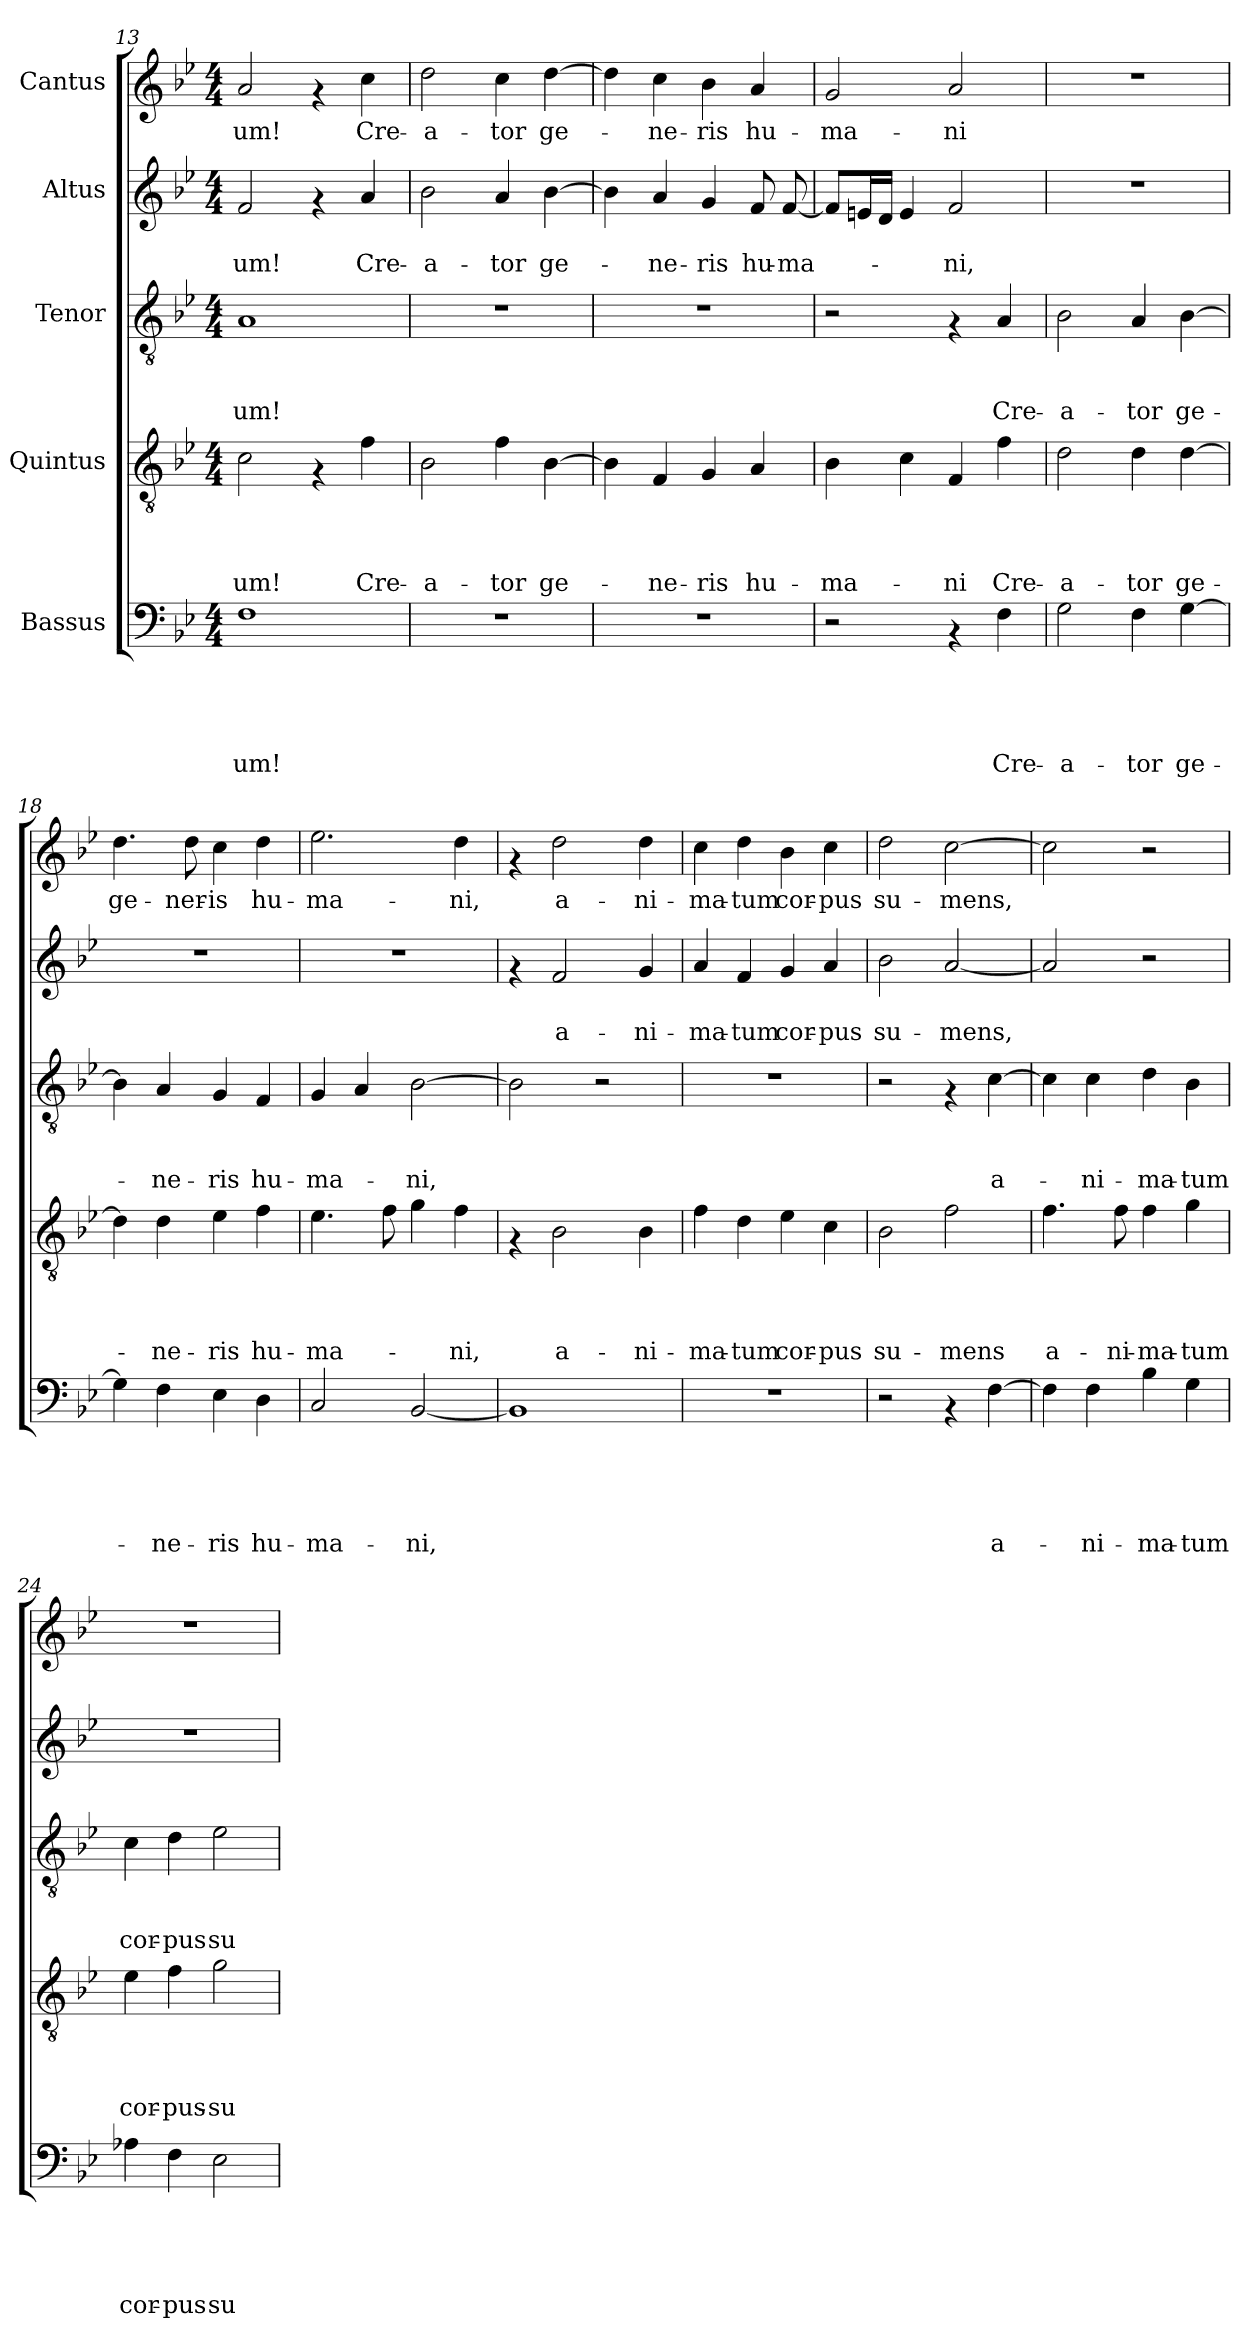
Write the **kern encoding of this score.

**kern	**text	**text	**text	**text	**text	**kern	**text	**text	**text	**text	**kern	**text	**text	**text	**kern	**text	**text	**kern	**text
*part5	*part5	*part5	*part5	*part5	*part5	*part4	*part4	*part4	*part4	*part4	*part3	*part3	*part3	*part3	*part2	*part2	*part2	*part1	*part1
*staff5	*staff5	*staff5	*staff5	*staff5	*staff5	*staff4	*staff4	*staff4	*staff4	*staff4	*staff3	*staff3	*staff3	*staff3	*staff2	*staff2	*staff2	*staff1	*staff1
*I"Bassus	*	*	*	*	*	*I"Quintus	*	*	*	*	*I"Tenor	*	*	*	*I"Altus	*	*	*I"Cantus	*
*clefF4	*	*	*	*	*	*clefGv2	*	*	*	*	*clefGv2	*	*	*	*clefG2	*	*	*clefG2	*
*k[b-e-]	*	*	*	*	*	*k[b-e-]	*	*	*	*	*k[b-e-]	*	*	*	*k[b-e-]	*	*	*k[b-e-]	*
*B-:	*	*	*	*	*	*B-:	*	*	*	*	*B-:	*	*	*	*B-:	*	*	*B-:	*
*M4/4	*	*	*	*	*	*M4/4	*	*	*	*	*M4/4	*	*	*	*M4/4	*	*	*M4/4	*
=13	=13	=13	=13	=13	=13	=13	=13	=13	=13	=13	=13	=13	=13	=13	=13	=13	=13	=13	=13
!	!	!	!	!	!LO:LY:b	!	!	!	!	!LO:LY:b	!	!	!	!LO:LY:b	!	!	!LO:LY:b	!	!LO:LY:b
1F	.	.	.	.	-um!	2c\	.	.	.	-um!	1A	.	.	-um!	2f/	.	-um!	2a/	-um!
.	.	.	.	.	.	4rF	.	.	.	.	.	.	.	.	4rf	.	.	4rf	.
!	!	!	!	!	!	!	!	!	!	!LO:LY:b	!	!	!	!	!	!	!LO:LY:b	!	!LO:LY:b
.	.	.	.	.	.	4f\	.	.	.	Cre-	.	.	.	.	4a/	.	Cre-	4cc\	Cre-
=14	=14	=14	=14	=14	=14	=14	=14	=14	=14	=14	=14	=14	=14	=14	=14	=14	=14	=14	=14
!	!	!	!	!	!	!	!	!	!	!LO:LY:b	!	!	!	!	!	!	!LO:LY:b	!	!LO:LY:b
1r	.	.	.	.	.	2B-\	.	.	.	-a-	1r	.	.	.	2b-\	.	-a-	2dd\	-a-
!	!	!	!	!	!	!	!	!	!	!LO:LY:b	!	!	!	!	!	!	!LO:LY:b	!	!LO:LY:b
.	.	.	.	.	.	4f\	.	.	.	-tor	.	.	.	.	4a/	.	-tor	4cc\	-tor
!	!	!	!	!	!	!	!	!	!	!LO:LY:b	!	!	!	!	!	!	!LO:LY:b	!	!LO:LY:b
.	.	.	.	.	.	[>4B-\	.	.	.	ge-	.	.	.	.	[>4b-\	.	ge-	[>4dd\	ge-
=15	=15	=15	=15	=15	=15	=15	=15	=15	=15	=15	=15	=15	=15	=15	=15	=15	=15	=15	=15
1r	.	.	.	.	.	4B-\]	.	.	.	.	1r	.	.	.	4b-\]	.	.	4dd\]	.
!	!	!	!	!	!	!	!	!	!	!LO:LY:b	!	!	!	!	!	!	!LO:LY:b	!	!LO:LY:b
.	.	.	.	.	.	4F/	.	.	.	-ne-	.	.	.	.	4a/	.	-ne-	4cc\	-ne-
!	!	!	!	!	!	!	!	!	!	!LO:LY:b	!	!	!	!	!	!	!LO:LY:b	!	!LO:LY:b
.	.	.	.	.	.	4G/	.	.	.	-ris	.	.	.	.	4g/	.	-ris	4b-\	-ris
!	!	!	!	!	!	!	!	!	!	!LO:LY:b	!	!	!	!	!	!	!LO:LY:b	!	!LO:LY:b
.	.	.	.	.	.	4A/	.	.	.	hu-	.	.	.	.	8f/	.	hu-	4a/	hu-
!	!	!	!	!	!	!	!	!	!	!	!	!	!	!	!	!	!LO:LY:b	!	!
.	.	.	.	.	.	.	.	.	.	.	.	.	.	.	[<8f/	.	-ma-	.	.
=16	=16	=16	=16	=16	=16	=16	=16	=16	=16	=16	=16	=16	=16	=16	=16	=16	=16	=16	=16
!	!	!	!	!	!	!	!	!	!	!LO:LY:b	!	!	!	!	!	!	!	!	!LO:LY:b
2r	.	.	.	.	.	4B-\	.	.	.	-ma-	2r	.	.	.	8f/L]	.	.	2g/	-ma-
.	.	.	.	.	.	.	.	.	.	.	.	.	.	.	16en/L	.	.	.	.
.	.	.	.	.	.	.	.	.	.	.	.	.	.	.	16d/JJ	.	.	.	.
.	.	.	.	.	.	4c\	.	.	.	.	.	.	.	.	4e/	.	.	.	.
!	!	!	!	!	!	!	!	!	!	!LO:LY:b	!	!	!	!	!	!	!LO:LY:b	!	!LO:LY:b
4rAA	.	.	.	.	.	4F/	.	.	.	-ni	4rF	.	.	.	2f/	.	-ni,	2a/	-ni
!	!	!	!	!	!LO:LY:b	!	!	!	!	!LO:LY:b	!	!	!	!LO:LY:b	!	!	!	!	!
4F\	.	.	.	.	Cre-	4f\	.	.	.	Cre-	4A/	.	.	Cre-	.	.	.	.	.
!!LO:PB:g=z
=17	=17	=17	=17	=17	=17	=17	=17	=17	=17	=17	=17	=17	=17	=17	=17	=17	=17	=17	=17
!	!	!	!	!	!LO:LY:b	!	!	!	!	!LO:LY:b	!	!	!	!LO:LY:b	!	!	!	!	!
2G\	.	.	.	.	-a-	2d\	.	.	.	-a-	2B-\	.	.	-a-	1r	.	.	1r	.
!	!	!	!	!	!LO:LY:b	!	!	!	!	!LO:LY:b	!	!	!	!LO:LY:b	!	!	!	!	!
4F\	.	.	.	.	-tor	4d\	.	.	.	-tor	4A/	.	.	-tor	.	.	.	.	.
!	!	!	!	!	!LO:LY:b	!	!	!	!	!LO:LY:b	!	!	!	!LO:LY:b	!	!	!	!	!
[>4G\	.	.	.	.	ge-	[>4d\	.	.	.	ge-	[>4B-\	.	.	ge-	.	.	.	.	.
=18	=18	=18	=18	=18	=18	=18	=18	=18	=18	=18	=18	=18	=18	=18	=18	=18	=18	=18	=18
!	!	!	!	!	!	!	!	!	!	!	!	!	!	!	!	!	!	!	!LO:LY:b
4G\]	.	.	.	.	.	4d\]	.	.	.	.	4B-\]	.	.	.	1r	.	.	4.dd\	ge-
!	!	!	!	!	!LO:LY:b	!	!	!	!	!LO:LY:b	!	!	!	!LO:LY:b	!	!	!	!	!
4F\	.	.	.	.	-ne-	4d\	.	.	.	-ne-	4A/	.	.	-ne-	.	.	.	.	.
!	!	!	!	!	!	!	!	!	!	!	!	!	!	!	!	!	!	!	!LO:LY:b
.	.	.	.	.	.	.	.	.	.	.	.	.	.	.	.	.	.	8dd\	-ner-
!	!	!	!	!	!LO:LY:b	!	!	!	!	!LO:LY:b	!	!	!	!LO:LY:b	!	!	!	!	!LO:LY:b
4E-\	.	.	.	.	-ris	4e-\	.	.	.	-ris	4G/	.	.	-ris	.	.	.	4cc\	-is
!	!	!	!	!	!LO:LY:b	!	!	!	!	!LO:LY:b	!	!	!	!LO:LY:b	!	!	!	!	!LO:LY:b
4D\	.	.	.	.	hu-	4f\	.	.	.	hu-	4F/	.	.	hu-	.	.	.	4dd\	hu-
=19	=19	=19	=19	=19	=19	=19	=19	=19	=19	=19	=19	=19	=19	=19	=19	=19	=19	=19	=19
!	!	!	!	!	!LO:LY:b	!	!	!	!	!LO:LY:b	!	!	!	!LO:LY:b	!	!	!	!	!LO:LY:b
2C/	.	.	.	.	-ma-	4.e-\	.	.	.	-ma-	4G/	.	.	-ma-	1r	.	.	2.ee-\	-ma-
.	.	.	.	.	.	.	.	.	.	.	4A/	.	.	.	.	.	.	.	.
.	.	.	.	.	.	8f\	.	.	.	.	.	.	.	.	.	.	.	.	.
!	!	!	!	!	!LO:LY:b	!	!	!	!	!	!	!	!	!LO:LY:b	!	!	!	!	!
[<2BB-/	.	.	.	.	-ni,	4g\	.	.	.	.	[>2B-\	.	.	-ni,	.	.	.	.	.
!	!	!	!	!	!	!	!	!	!	!LO:LY:b	!	!	!	!	!	!	!	!	!LO:LY:b
.	.	.	.	.	.	4f\	.	.	.	-ni,	.	.	.	.	.	.	.	4dd\	-ni,
=20	=20	=20	=20	=20	=20	=20	=20	=20	=20	=20	=20	=20	=20	=20	=20	=20	=20	=20	=20
1BB-]	.	.	.	.	.	4rF	.	.	.	.	2B-\]	.	.	.	4rf	.	.	4rf	.
!	!	!	!	!	!	!	!	!	!	!LO:LY:b	!	!	!	!	!	!	!LO:LY:b	!	!LO:LY:b
.	.	.	.	.	.	2B-\	.	.	.	a-	.	.	.	.	2f/	.	a-	2dd\	a-
.	.	.	.	.	.	.	.	.	.	.	2r	.	.	.	.	.	.	.	.
!	!	!	!	!	!	!	!	!	!	!LO:LY:b	!	!	!	!	!	!	!LO:LY:b	!	!LO:LY:b
.	.	.	.	.	.	4B-\	.	.	.	-ni-	.	.	.	.	4g/	.	-ni-	4dd\	-ni-
=21	=21	=21	=21	=21	=21	=21	=21	=21	=21	=21	=21	=21	=21	=21	=21	=21	=21	=21	=21
!	!	!	!	!	!	!	!	!	!	!LO:LY:b	!	!	!	!	!	!	!LO:LY:b	!	!LO:LY:b
1r	.	.	.	.	.	4f\	.	.	.	-ma-	1r	.	.	.	4a/	.	-ma-	4cc\	-ma-
!	!	!	!	!	!	!	!	!	!	!LO:LY:b	!	!	!	!	!	!	!LO:LY:b	!	!LO:LY:b
.	.	.	.	.	.	4d\	.	.	.	-tum	.	.	.	.	4f/	.	-tum	4dd\	-tum
!	!	!	!	!	!	!	!	!	!	!LO:LY:b	!	!	!	!	!	!	!LO:LY:b	!	!LO:LY:b
.	.	.	.	.	.	4e-\	.	.	.	cor-	.	.	.	.	4g/	.	cor-	4b-\	cor-
!	!	!	!	!	!	!	!	!	!	!LO:LY:b	!	!	!	!	!	!	!LO:LY:b	!	!LO:LY:b
.	.	.	.	.	.	4c\	.	.	.	-pus	.	.	.	.	4a/	.	-pus	4cc\	-pus
=22	=22	=22	=22	=22	=22	=22	=22	=22	=22	=22	=22	=22	=22	=22	=22	=22	=22	=22	=22
!	!	!	!	!	!	!	!	!	!	!LO:LY:b	!	!	!	!	!	!	!LO:LY:b	!	!LO:LY:b
2r	.	.	.	.	.	2B-\	.	.	.	su-	2r	.	.	.	2b-\	.	su-	2dd\	su-
!	!	!	!	!	!	!	!	!	!	!LO:LY:b	!	!	!	!	!	!	!LO:LY:b	!	!LO:LY:b
4rAA	.	.	.	.	.	2f\	.	.	.	-mens	4rF	.	.	.	[<2a/	.	-mens,	[>2cc\	-mens,
!	!	!	!	!	!LO:LY:b	!	!	!	!	!	!	!	!	!LO:LY:b	!	!	!	!	!
[>4F\	.	.	.	.	a-	.	.	.	.	.	[>4c\	.	.	a-	.	.	.	.	.
=23	=23	=23	=23	=23	=23	=23	=23	=23	=23	=23	=23	=23	=23	=23	=23	=23	=23	=23	=23
!	!	!	!	!	!	!	!	!	!	!LO:LY:b	!	!	!	!	!	!	!	!	!
4F\]	.	.	.	.	.	4.f\	.	.	.	a-	4c\]	.	.	.	2a/]	.	.	2cc\]	.
!	!	!	!	!	!LO:LY:b	!	!	!	!	!	!	!	!	!LO:LY:b	!	!	!	!	!
4F\	.	.	.	.	-ni-	.	.	.	.	.	4c\	.	.	-ni-	.	.	.	.	.
!	!	!	!	!	!	!	!	!	!	!LO:LY:b	!	!	!	!	!	!	!	!	!
.	.	.	.	.	.	8f\	.	.	.	-ni-	.	.	.	.	.	.	.	.	.
!	!	!	!	!	!LO:LY:b	!	!	!	!	!LO:LY:b	!	!	!	!LO:LY:b	!	!	!	!	!
4B-\	.	.	.	.	-ma-	4f\	.	.	.	-ma-	4d\	.	.	-ma-	2r	.	.	2r	.
!	!	!	!	!	!LO:LY:b	!	!	!	!	!LO:LY:b	!	!	!	!LO:LY:b	!	!	!	!	!
4G\	.	.	.	.	-tum	4g\	.	.	.	-tum	4B-\	.	.	-tum	.	.	.	.	.
=24	=24	=24	=24	=24	=24	=24	=24	=24	=24	=24	=24	=24	=24	=24	=24	=24	=24	=24	=24
!	!	!	!	!	!LO:LY:b	!	!	!	!	!LO:LY:b	!	!	!	!LO:LY:b	!	!	!	!	!
4A-X\	.	.	.	.	cor-	4e-\	.	.	.	cor-	4c\	.	.	cor-	1r	.	.	1r	.
!	!	!	!	!	!LO:LY:b	!	!	!	!	!LO:LY:b	!	!	!	!LO:LY:b	!	!	!	!	!
4F\	.	.	.	.	-pus	4f\	.	.	.	-pus-	4d\	.	.	-pus	.	.	.	.	.
!	!	!	!	!	!LO:LY:b	!	!	!	!	!LO:LY:b	!	!	!	!LO:LY:b	!	!	!	!	!
2E-\	.	.	.	.	su-	2g\	.	.	.	-su-	2e-\	.	.	su-	.	.	.	.	.
=	=	=	=	=	=	=	=	=	=	=	=	=	=	=	=	=	=	=	=
*-	*-	*-	*-	*-	*-	*-	*-	*-	*-	*-	*-	*-	*-	*-	*-	*-	*-	*-	*-
